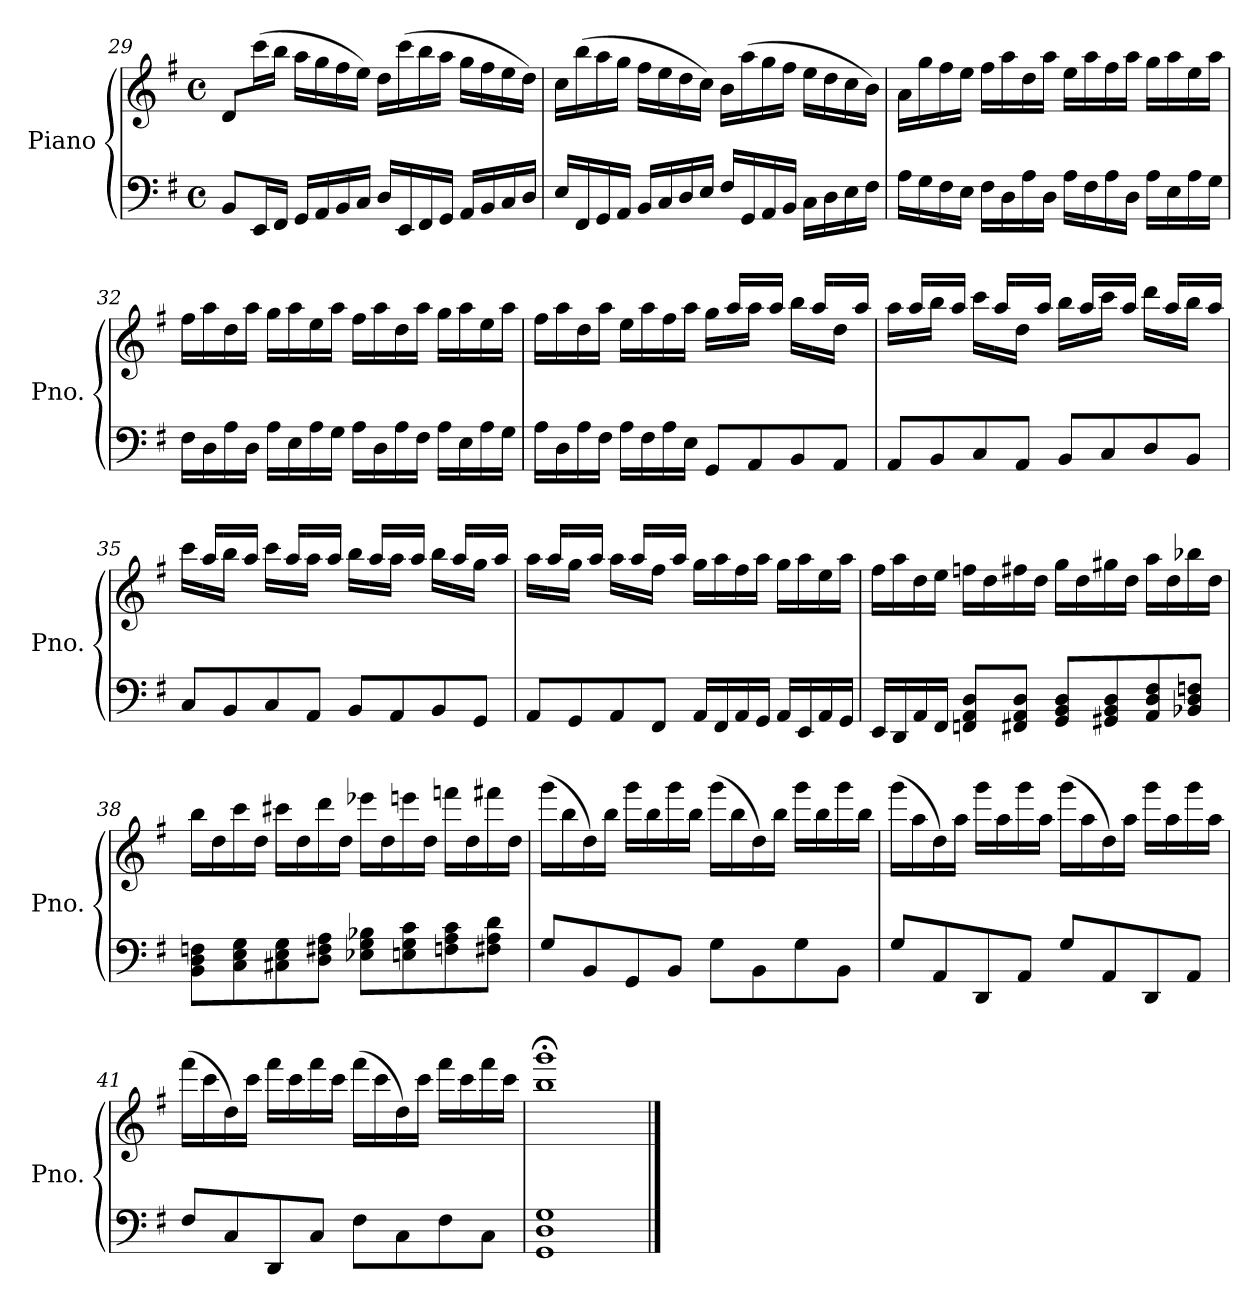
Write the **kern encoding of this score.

**kern	**kern
*part1	*part1
*staff2	*staff1
*I"Piano	*
*I'Pno.	*
*clefF4	*clefG2
*k[f#]	*k[f#]
*M4/4	*M4/4
*met(c)	*met(c)
=29	=29
8BB/L	8d/L
16EE/L	(>16ccc\L
16FF#/JJ	16bb\JJ
16GG/LL	16aa\LL
16AA/	16gg\
16BB/	16ff#\
16C/JJ	16ee\JJ)
16D/LL	16dd\LL
16EE/	(>16ccc\
16FF#/	16bb\
16GG/JJ	16aa\JJ
16AA/LL	16gg\LL
16BB/	16ff#\
16C/	16ee\
16D/JJ	16dd\JJ)
!!LO:LB:g=z
=30	=30
16E/LL	16cc\LL
16FF#/	(>16bb\
16GG/	16aa\
16AA/JJ	16gg\JJ
16BB/LL	16ff#\LL
16C/	16ee\
16D/	16dd\
16E/JJ	16cc\JJ)
16F#/LL	16b\LL
16GG/	(>16aa\
16AA/	16gg\
16BB/JJ	16ff#\JJ
16C\LL	16ee\LL
16D\	16dd\
16E\	16cc\
16F#\JJ	16b\JJ)
=31	=31
16A\LL	16a\LL
16G\	16gg\
16F#\	16ff#\
16E\JJ	16ee\JJ
16F#\LL	16ff#\LL
16D\	16aa\
16A\	16dd\
16D\JJ	16aa\JJ
16A\LL	16ee\LL
16F#\	16aa\
16A\	16ff#\
16D\JJ	16aa\JJ
16A\LL	16gg\LL
16E\	16aa\
16A\	16ee\
16G\JJ	16aa\JJ
!!LO:LB:g=z
=32	=32
16F#\LL	16ff#\LL
16D\	16aa\
16A\	16dd\
16D\JJ	16aa\JJ
16A\LL	16gg\LL
16E\	16aa\
16A\	16ee\
16G\JJ	16aa\JJ
16A\LL	16ff#\LL
16D\	16aa\
16A\	16dd\
16F#\JJ	16aa\JJ
16A\LL	16gg\LL
16E\	16aa\
16A\	16ee\
16G\JJ	16aa\JJ
=33	=33
*	*^
16A\LL	16ff#\LL	2ryy
16D\	16aa\	.
16A\	16dd\	.
16F#\JJ	16aa\JJ	.
16A\LL	16ee\LL	.
16F#\	16aa\	.
16A\	16ff#\	.
16E\JJ	16aa\JJ	.
8GG/L	16ryy	16gg\LL
.	16aa/LL	16rcccyy
8AA/	16ryy	16aa\JJ
.	16aa/JJ	16ryy
8BB/	16ryy	16bb\LL
.	16aa/LL	16rcccyy
8AA/J	16ryy	16dd\JJ
.	16aa/JJ	16rffyy
!!LO:LB:g=z	!!
=34	=34	=34
8AA/L	16ryy	16aa\LL
.	16aa/LL	16rcccyy
8BB/	16ryy	16bb\JJ
.	16aa/JJ	16rffyy
8C/	16ryy	16ccc\LL
.	16aa/LL	16rcccyy
8AA/J	16ryy	16dd\JJ
.	16aa/JJ	16rffyy
8BB/L	16ryy	16bb\LL
.	16aa/LL	16rcccyy
8C/	16ryy	16ccc\JJ
.	16aa/JJ	16rffyy
8D/	16ryy	16ddd\LL
.	16aa/LL	16rcccyy
8BB/J	16ryy	16bb\JJ
.	16aa/JJ	16rffyy
=35	=35	=35
8C/L	16ryy	16ccc\LL
.	16aa/LL	16rcccyy
8BB/	16ryy	16bb\JJ
.	16aa/JJ	16rffyy
8C/	16ryy	16ccc\LL
.	16aa/LL	16rcccyy
8AA/J	16ryy	16aa\JJ
.	16aa/JJ	16rffyy
8BB/L	16ryy	16bb\LL
.	16aa/LL	16rcccyy
8AA/	16ryy	16aa\JJ
.	16aa/JJ	16rffyy
8BB/	16ryy	16bb\LL
.	16aa/LL	16rcccyy
8GG/J	16rAyy	16gg\JJ
.	16aa/JJ	16rffyy
!!LO:PB:g=z	!!
=36	=36	=36
8AA/L	16ryy	16aa\LL
.	16aa/LL	16rcccyy
8GG/	16ryy	16gg\JJ
.	16aa/JJ	16rffyy
8AA/	16ryy	16aa\LL
.	16aa/LL	16rcccyy
8FF#/J	16ryy	16ff#\JJ
.	16aa/JJ	16rffyy
16AA/LL	16gg\LL	2ryy
16FF#/	16aa\	.
16AA/	16ff#\	.
16GG/JJ	16aa\JJ	.
16AA/LL	16gg\LL	.
16EE/	16aa\	.
16AA/	16ee\	.
16GG/JJ	16aa\JJ	.
*	*v	*v
=37	=37
16EE/LL	16ff#\LL
16DD/	16aa\
16AA/	16dd\
16FF#/JJ	16ee\JJ
8FFn/ 8AA/ 8D/L	16ffn\LL
.	16dd\
8FF#X/ 8AA/ 8D/J	16ff#X\
.	16dd\JJ
8GG/ 8BB/ 8D/L	16gg\LL
.	16dd\
8GG#X/ 8BB/ 8D/	16gg#X\
.	16dd\JJ
8AA/ 8D/ 8F#/	16aa\LL
.	16dd\
8BB-X/ 8D/ 8Fn/J	16bb-X\
.	16dd\JJ
!!LO:LB:g=z
=38	=38
8BB\ 8D\ 8Fn\L	16bb\LL
.	16dd\
8C\ 8E\ 8G\	16ccc\
.	16dd\JJ
8C#X\ 8E\ 8G\	16ccc#X\LL
.	16dd\
8D\ 8F#X\ 8A\J	16ddd\
.	16dd\JJ
8E-X\ 8G\ 8B-X\L	16eee-X\LL
.	16dd\
8En\ 8G\ 8c\	16eeen\
.	16dd\JJ
8Fn\ 8A\ 8c\	16fffn\LL
.	16dd\
8F#X\ 8A\ 8d\J	16fff#X\
.	16dd\JJ
=39	=39
8G/L	(>16ggg\LL
.	16bb\
8BB/	16dd\)
.	16bb\JJ
8GG/	16ggg\LL
.	16bb\
8BB/J	16ggg\
.	16bb\JJ
8G\L	(>16ggg\LL
.	16bb\
8BB\	16dd\)
.	16bb\JJ
8G\	16ggg\LL
.	16bb\
8BB\J	16ggg\
.	16bb\JJ
!!LO:LB:g=z
=40	=40
8G/L	(>16ggg\LL
.	16aa\
8AA/	16dd\)
.	16aa\JJ
8DD/	16ggg\LL
.	16aa\
8AA/J	16ggg\
.	16aa\JJ
8G/L	(>16ggg\LL
.	16aa\
8AA/	16dd\)
.	16aa\JJ
8DD/	16ggg\LL
.	16aa\
8AA/J	16ggg\
.	16aa\JJ
=41	=41
8F#/L	(>16fff#\LL
.	16ccc\
8C/	16dd\)
.	16ccc\JJ
8DD/	16fff#\LL
.	16ccc\
8C/J	16fff#\
.	16ccc\JJ
8F#\L	(>16fff#\LL
.	16ccc\
8C\	16dd\)
.	16ccc\JJ
8F#\	16fff#\LL
.	16ccc\
8C\J	16fff#\
.	16ccc\JJ
=42	=42
1GG 1D 1G	1bb;< 1ggg;<
==	==
*-	*-
